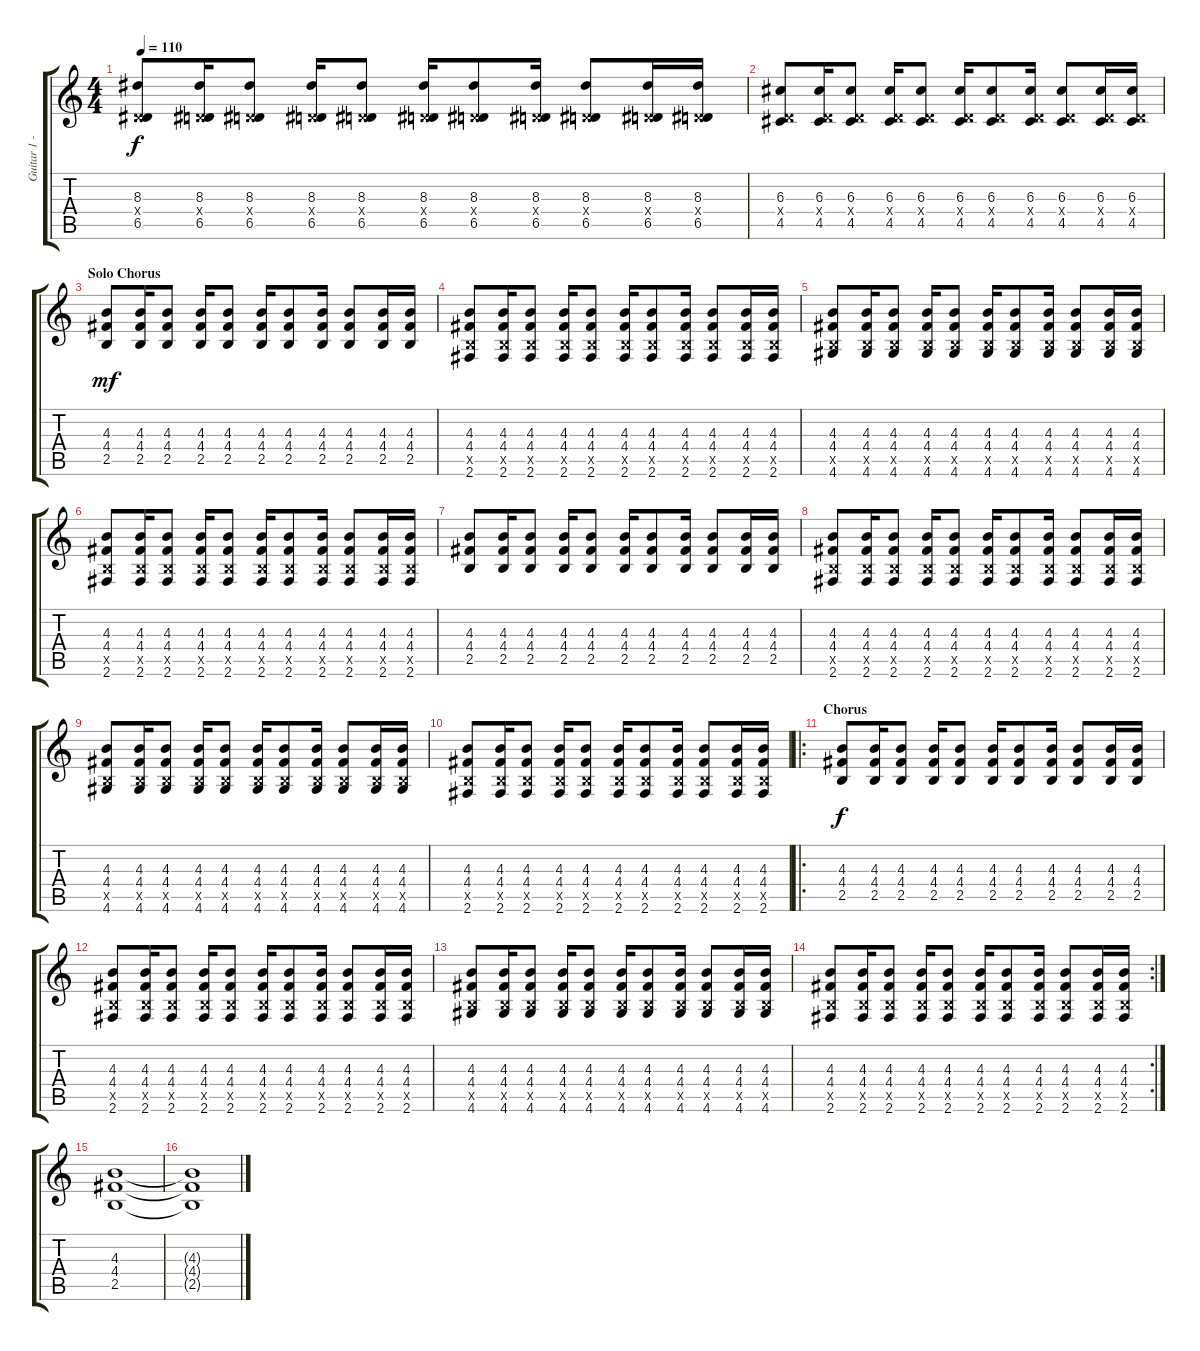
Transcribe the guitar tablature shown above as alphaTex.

\track ("Guitar 1 - Tom" "Guitar 1 -") {instrument acousticguitarsteel}
\staff {score tabs}
\tuning (E4 B3 G3 D3 A2 E2) {hide}
\ts (4 4)
\tempo 110
\clef g2
\ks c
(8.3 0.4{x} 6.5).8{dy f} (8.3 0.4{x} 6.5).16 (8.3 0.4{x} 6.5).8 (8.3 0.4{x} 6.5).16 (8.3 0.4{x} 6.5).8 (8.3 0.4{x} 6.5).16 (8.3 0.4{x} 6.5).8 (8.3 0.4{x} 6.5).16 (8.3 0.4{x} 6.5).8 (8.3 0.4{x} 6.5).16 (8.3 0.4{x} 6.5).16 |
(6.3 0.4{x} 4.5).8 (6.3 0.4{x} 4.5).16 (6.3 0.4{x} 4.5).8 (6.3 0.4{x} 4.5).16 (6.3 0.4{x} 4.5).8 (6.3 0.4{x} 4.5).16 (6.3 0.4{x} 4.5).8 (6.3 0.4{x} 4.5).16 (6.3 0.4{x} 4.5).8 (6.3 0.4{x} 4.5).16 (6.3 0.4{x} 4.5).16 |
\section ("" "Solo Chorus")
(4.3 4.4 2.5).8{dy mf} (4.3 4.4 2.5).16 (4.3 4.4 2.5).8 (4.3 4.4 2.5).16 (4.3 4.4 2.5).8 (4.3 4.4 2.5).16 (4.3 4.4 2.5).8 (4.3 4.4 2.5).16 (4.3 4.4 2.5).8 (4.3 4.4 2.5).16 (4.3 4.4 2.5).16 |
(4.3 4.4 2.5{x} 2.6).8 (4.3 4.4 2.5{x} 2.6).16 (4.3 4.4 2.5{x} 2.6).8 (4.3 4.4 2.5{x} 2.6).16 (4.3 4.4 2.5{x} 2.6).8 (4.3 4.4 2.5{x} 2.6).16 (4.3 4.4 2.5{x} 2.6).8 (4.3 4.4 2.5{x} 2.6).16 (4.3 4.4 2.5{x} 2.6).8 (4.3 4.4 2.5{x} 2.6).16 (4.3 4.4 2.5{x} 2.6).16 |
(4.3 4.4 2.5{x} 4.6).8 (4.3 4.4 2.5{x} 4.6).16 (4.3 4.4 2.5{x} 4.6).8 (4.3 4.4 2.5{x} 4.6).16 (4.3 4.4 2.5{x} 4.6).8 (4.3 4.4 2.5{x} 4.6).16 (4.3 4.4 2.5{x} 4.6).8 (4.3 4.4 2.5{x} 4.6).16 (4.3 4.4 2.5{x} 4.6).8 (4.3 4.4 2.5{x} 4.6).16 (4.3 4.4 2.5{x} 4.6).16 |
(4.3 4.4 2.5{x} 2.6).8 (4.3 4.4 2.5{x} 2.6).16 (4.3 4.4 2.5{x} 2.6).8 (4.3 4.4 2.5{x} 2.6).16 (4.3 4.4 2.5{x} 2.6).8 (4.3 4.4 2.5{x} 2.6).16 (4.3 4.4 2.5{x} 2.6).8 (4.3 4.4 2.5{x} 2.6).16 (4.3 4.4 2.5{x} 2.6).8 (4.3 4.4 2.5{x} 2.6).16 (4.3 4.4 2.5{x} 2.6).16 |
(4.3 4.4 2.5).8 (4.3 4.4 2.5).16 (4.3 4.4 2.5).8 (4.3 4.4 2.5).16 (4.3 4.4 2.5).8 (4.3 4.4 2.5).16 (4.3 4.4 2.5).8 (4.3 4.4 2.5).16 (4.3 4.4 2.5).8 (4.3 4.4 2.5).16 (4.3 4.4 2.5).16 |
(4.3 4.4 2.5{x} 2.6).8 (4.3 4.4 2.5{x} 2.6).16 (4.3 4.4 2.5{x} 2.6).8 (4.3 4.4 2.5{x} 2.6).16 (4.3 4.4 2.5{x} 2.6).8 (4.3 4.4 2.5{x} 2.6).16 (4.3 4.4 2.5{x} 2.6).8 (4.3 4.4 2.5{x} 2.6).16 (4.3 4.4 2.5{x} 2.6).8 (4.3 4.4 2.5{x} 2.6).16 (4.3 4.4 2.5{x} 2.6).16 |
(4.3 4.4 2.5{x} 4.6).8 (4.3 4.4 2.5{x} 4.6).16 (4.3 4.4 2.5{x} 4.6).8 (4.3 4.4 2.5{x} 4.6).16 (4.3 4.4 2.5{x} 4.6).8 (4.3 4.4 2.5{x} 4.6).16 (4.3 4.4 2.5{x} 4.6).8 (4.3 4.4 2.5{x} 4.6).16 (4.3 4.4 2.5{x} 4.6).8 (4.3 4.4 2.5{x} 4.6).16 (4.3 4.4 2.5{x} 4.6).16 |
(4.3 4.4 2.5{x} 2.6).8 (4.3 4.4 2.5{x} 2.6).16 (4.3 4.4 2.5{x} 2.6).8 (4.3 4.4 2.5{x} 2.6).16 (4.3 4.4 2.5{x} 2.6).8 (4.3 4.4 2.5{x} 2.6).16 (4.3 4.4 2.5{x} 2.6).8 (4.3 4.4 2.5{x} 2.6).16 (4.3 4.4 2.5{x} 2.6).8 (4.3 4.4 2.5{x} 2.6).16 (4.3 4.4 2.5{x} 2.6).16 |
\ro
\section ("" "Chorus")
(4.3 4.4 2.5).8{dy f} (4.3 4.4 2.5).16 (4.3 4.4 2.5).8 (4.3 4.4 2.5).16 (4.3 4.4 2.5).8 (4.3 4.4 2.5).16 (4.3 4.4 2.5).8 (4.3 4.4 2.5).16 (4.3 4.4 2.5).8 (4.3 4.4 2.5).16 (4.3 4.4 2.5).16 |
(4.3 4.4 2.5{x} 2.6).8 (4.3 4.4 2.5{x} 2.6).16 (4.3 4.4 2.5{x} 2.6).8 (4.3 4.4 2.5{x} 2.6).16 (4.3 4.4 2.5{x} 2.6).8 (4.3 4.4 2.5{x} 2.6).16 (4.3 4.4 2.5{x} 2.6).8 (4.3 4.4 2.5{x} 2.6).16 (4.3 4.4 2.5{x} 2.6).8 (4.3 4.4 2.5{x} 2.6).16 (4.3 4.4 2.5{x} 2.6).16 |
(4.3 4.4 2.5{x} 4.6).8 (4.3 4.4 2.5{x} 4.6).16 (4.3 4.4 2.5{x} 4.6).8 (4.3 4.4 2.5{x} 4.6).16 (4.3 4.4 2.5{x} 4.6).8 (4.3 4.4 2.5{x} 4.6).16 (4.3 4.4 2.5{x} 4.6).8 (4.3 4.4 2.5{x} 4.6).16 (4.3 4.4 2.5{x} 4.6).8 (4.3 4.4 2.5{x} 4.6).16 (4.3 4.4 2.5{x} 4.6).16 |
\rc 2
(4.3 4.4 2.5{x} 2.6).8 (4.3 4.4 2.5{x} 2.6).16 (4.3 4.4 2.5{x} 2.6).8 (4.3 4.4 2.5{x} 2.6).16 (4.3 4.4 2.5{x} 2.6).8 (4.3 4.4 2.5{x} 2.6).16 (4.3 4.4 2.5{x} 2.6).8 (4.3 4.4 2.5{x} 2.6).16 (4.3 4.4 2.5{x} 2.6).8 (4.3 4.4 2.5{x} 2.6).16 (4.3 4.4 2.5{x} 2.6).16 |
(4.3 4.4 2.5).1 |
(4.3{t} 4.4{t} 2.5{t}).1
